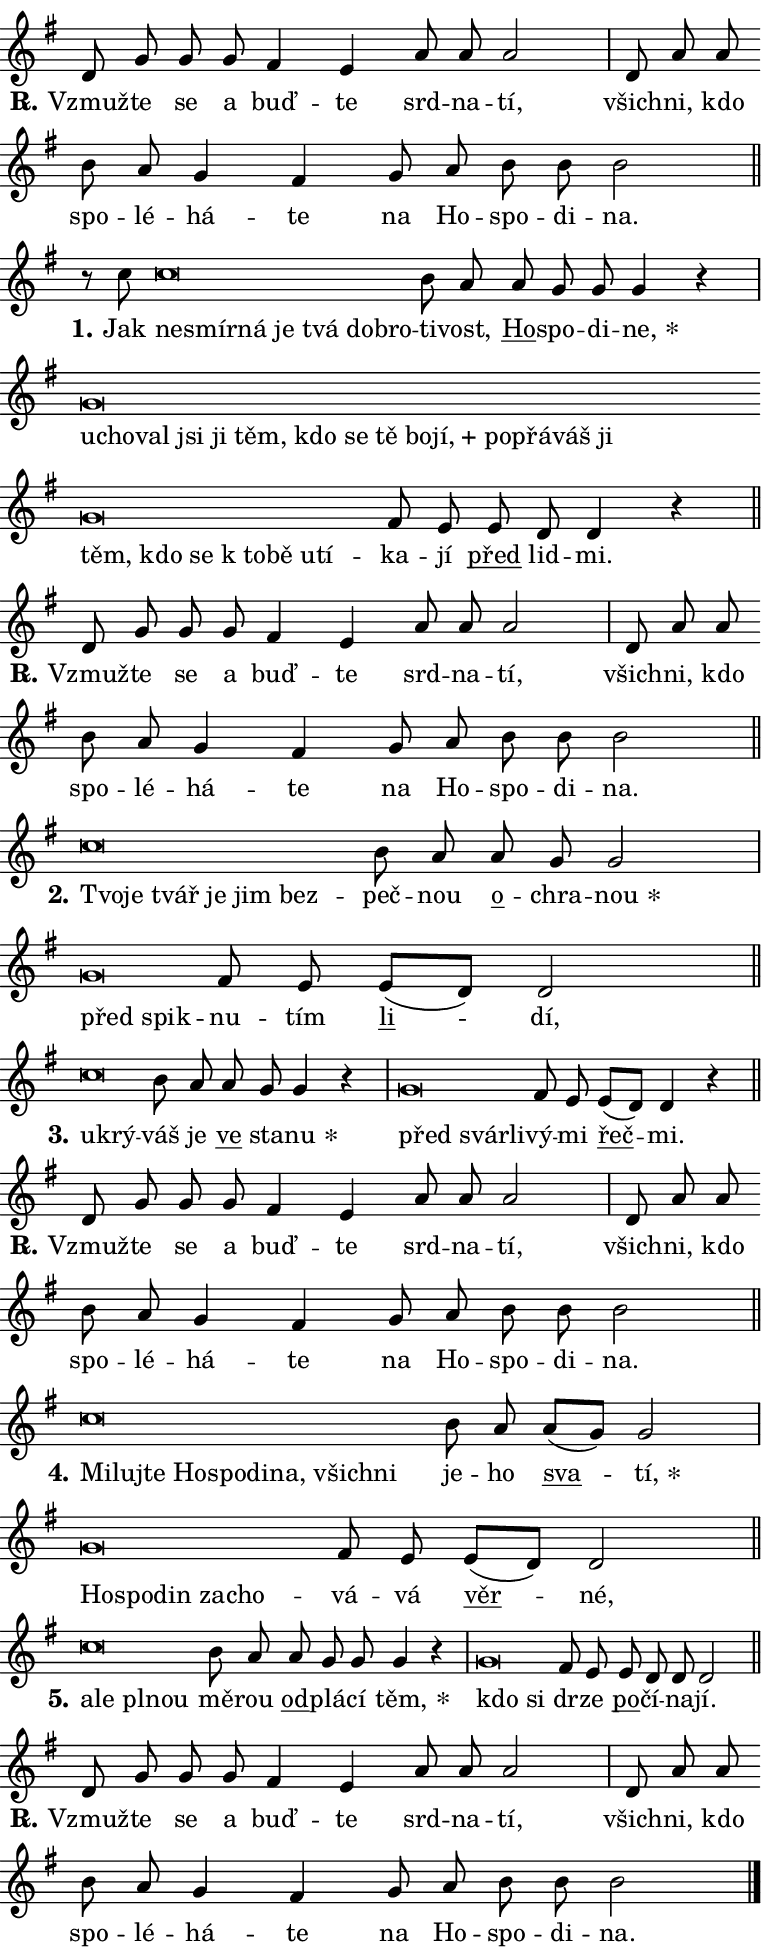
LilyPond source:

\version "2.24.0"
\header { tagline = "" }
\paper {
  indent = 0\cm
  top-margin = 0\cm
  right-margin = 0.13\cm % to fit lyric hyphens
  bottom-margin = 0\cm
  left-margin = 0\cm
  paper-width = 13\cm
  page-breaking = #ly:one-page-breaking
  system-system-spacing.basic-distance = #11
  score-system-spacing.basic-distance = #11
  ragged-last = ##f
}


%% Author: Thomas Morley
%% https://lists.gnu.org/archive/html/lilypond-user/2020-05/msg00002.html
#(define (line-position grob)
"Returns position of @var[grob} in current system:
   @code{'start}, if at first time-step
   @code{'end}, if at last time-step
   @code{'middle} otherwise
"
  (let* ((col (ly:item-get-column grob))
         (ln (ly:grob-object col 'left-neighbor))
         (rn (ly:grob-object col 'right-neighbor))
         (col-to-check-left (if (ly:grob? ln) ln col))
         (col-to-check-right (if (ly:grob? rn) rn col))
         (break-dir-left
           (and
             (ly:grob-property col-to-check-left 'non-musical #f)
             (ly:item-break-dir col-to-check-left)))
         (break-dir-right
           (and
             (ly:grob-property col-to-check-right 'non-musical #f)
             (ly:item-break-dir col-to-check-right))))
        (cond ((eqv? 1 break-dir-left) 'start)
              ((eqv? -1 break-dir-right) 'end)
              (else 'middle))))

#(define (tranparent-at-line-position vctor)
  (lambda (grob)
  "Relying on @code{line-position} select the relevant enry from @var{vctor}.
Used to determine transparency,"
    (case (line-position grob)
      ((end) (not (vector-ref vctor 0)))
      ((middle) (not (vector-ref vctor 1)))
      ((start) (not (vector-ref vctor 2))))))

noteHeadBreakVisibility =
#(define-music-function (break-visibility)(vector?)
"Makes @code{NoteHead}s transparent relying on @var{break-visibility}"
#{
  \override NoteHead.transparent =
    #(tranparent-at-line-position break-visibility)
#})

#(define delete-ledgers-for-transparent-note-heads
  (lambda (grob)
    "Reads whether a @code{NoteHead} is transparent.
If so this @code{NoteHead} is removed from @code{'note-heads} from
@var{grob}, which is supposed to be @code{LedgerLineSpanner}.
As a result ledgers are not printed for this @code{NoteHead}"
    (let* ((nhds-array (ly:grob-object grob 'note-heads))
           (nhds-list
             (if (ly:grob-array? nhds-array)
                 (ly:grob-array->list nhds-array)
                 '()))
           ;; Relies on the transparent-property being done before
           ;; Staff.LedgerLineSpanner.after-line-breaking is executed.
           ;; This is fragile ...
           (to-keep
             (remove
               (lambda (nhd)
                 (ly:grob-property nhd 'transparent #f))
               nhds-list)))
      ;; TODO find a better method to iterate over grob-arrays, similiar
      ;; to filter/remove etc for lists
      ;; For now rebuilt from scratch
      (set! (ly:grob-object grob 'note-heads)  '())
      (for-each
        (lambda (nhd)
          (ly:pointer-group-interface::add-grob grob 'note-heads nhd))
        to-keep))))

squashNotes = {
  \override NoteHead.X-extent = #'(-0.2 . 0.2)
  \override NoteHead.Y-extent = #'(-0.75 . 0)
  \override NoteHead.stencil =
    #(lambda (grob)
       (let ((pos (ly:grob-property grob 'staff-position)))
         (begin
           (if (< pos -7) (display "ERROR: Lower brevis then expected\n") (display ""))
           (if (<= pos -6) ly:text-interface::print ly:note-head::print))))
}
unSquashNotes = {
  \revert NoteHead.X-extent
  \revert NoteHead.Y-extent
  \revert NoteHead.stencil
}

hideNotes = \noteHeadBreakVisibility #begin-of-line-visible
unHideNotes = \noteHeadBreakVisibility #all-visible

% work-around for resetting accidentals
% https://lilypond.org/doc/v2.23/Documentation/notation/displaying-rhythms#unmetered-music
cadenzaMeasure = {
  \cadenzaOff
  \partial 1024 s1024
  \cadenzaOn
}

#(define-markup-command (accent layout props text) (markup?)
  "Underline accented syllable"
  (interpret-markup layout props
    #{\markup \override #'(offset . 4.3) \underline { #text }#}))

responsum = \markup \concat {
  "R" \hspace #-1.05 \path #0.1 #'((moveto 0 0.07) (lineto 0.9 0.8)) \hspace #0.05 "."
}

spaceSize = #0.6828661417322834 % exact space size for TeX Gyre Schola

\layout {
  \context {
    \Staff
    \remove "Time_signature_engraver"
    \override LedgerLineSpanner.after-line-breaking = #delete-ledgers-for-transparent-note-heads
  }
  \context {
    \Lyrics {
      \override LyricSpace.minimum-distance = \spaceSize
      \override LyricText.font-name = #"TeX Gyre Schola"
      \override LyricText.font-size = 1
      \override StanzaNumber.font-name = #"TeX Gyre Schola Bold"
      \override StanzaNumber.font-size = 1
    }
  }
  \context {
    \Score 
    \override NoteHead.text =
      #(lambda (grob) 
        (let ((pos (ly:grob-property grob 'staff-position)))
          #{\markup {
            \combine
              \halign #-0.55 \raise #(if (= pos -6) 0 0.5) \override #'(thickness . 2) \draw-line #'(3.2 . 0)
              \musicglyph "noteheads.sM1"
          }#}))
  }
}

% magnetic-lyrics.ily
%
%   written by
%     Jean Abou Samra <jean@abou-samra.fr>
%     Werner Lemberg <wl@gnu.org>
%
%   adapted by
%     Jiri Hon <jiri.hon@gmail.com>
%
% Version 2022-Apr-15

% https://www.mail-archive.com/lilypond-user@gnu.org/msg149350.html

#(define (Left_hyphen_pointer_engraver context)
   "Collect syllable-hyphen-syllable occurrences in lyrics and store
them in properties.  This engraver only looks to the left.  For
example, if the lyrics input is @code{foo -- bar}, it does the
following.

@itemize @bullet
@item
Set the @code{text} property of the @code{LyricHyphen} grob between
@q{foo} and @q{bar} to @code{foo}.

@item
Set the @code{left-hyphen} property of the @code{LyricText} grob with
text @q{foo} to the @code{LyricHyphen} grob between @q{foo} and
@q{bar}.
@end itemize

Use this auxiliary engraver in combination with the
@code{lyric-@/text::@/apply-@/magnetic-@/offset!} hook."
   (let ((hyphen #f)
         (text #f))
     (make-engraver
      (acknowledgers
       ((lyric-syllable-interface engraver grob source-engraver)
        (set! text grob)))
      (end-acknowledgers
       ((lyric-hyphen-interface engraver grob source-engraver)
        ;(when (not (grob::has-interface grob 'lyric-space-interface))
          (set! hyphen grob)));)
      ((stop-translation-timestep engraver)
       (when (and text hyphen)
         (ly:grob-set-object! text 'left-hyphen hyphen))
       (set! text #f)
       (set! hyphen #f)))))

#(define (lyric-text::apply-magnetic-offset! grob)
   "If the space between two syllables is less than the value in
property @code{LyricText@/.details@/.squash-threshold}, move the right
syllable to the left so that it gets concatenated with the left
syllable.

Use this function as a hook for
@code{LyricText@/.after-@/line-@/breaking} if the
@code{Left_@/hyphen_@/pointer_@/engraver} is active."
   (let ((hyphen (ly:grob-object grob 'left-hyphen #f)))
     (when hyphen
       (let ((left-text (ly:spanner-bound hyphen LEFT)))
         (when (grob::has-interface left-text 'lyric-syllable-interface)
           (let* ((common (ly:grob-common-refpoint grob left-text X))
                  (this-x-ext (ly:grob-extent grob common X))
                  (left-x-ext
                   (begin
                     ;; Trigger magnetism for left-text.
                     (ly:grob-property left-text 'after-line-breaking)
                     (ly:grob-extent left-text common X)))
                  ;; `delta` is the gap width between two syllables.
                  (delta (- (interval-start this-x-ext)
                            (interval-end left-x-ext)))
                  (details (ly:grob-property grob 'details))
                  (threshold (assoc-get 'squash-threshold details 0.2)))
             (when (< delta threshold)
               (let* (;; We have to manipulate the input text so that
                      ;; ligatures crossing syllable boundaries are not
                      ;; disabled.  For languages based on the Latin
                      ;; script this is essentially a beautification.
                      ;; However, for non-Western scripts it can be a
                      ;; necessity.
                      (lt (ly:grob-property left-text 'text))
                      (rt (ly:grob-property grob 'text))
                      (is-space (grob::has-interface hyphen 'lyric-space-interface))
                      (space (if is-space " " ""))
                      (extra-delta (if is-space spaceSize 0))
                      ;; Append new syllable.
                      (ltrt-space (if (and (string? lt) (string? rt))
                                (string-append lt space rt)
                                (make-concat-markup (list lt space rt))))
                      ;; Right-align `ltrt` to the right side.
                      (ltrt-space-markup (grob-interpret-markup
                               grob
                               (make-translate-markup
                                (cons (interval-length this-x-ext) 0)
                                (make-right-align-markup ltrt-space)))))
                 (begin
                   ;; Don't print `left-text`.
                   (ly:grob-set-property! left-text 'stencil #f)
                   ;; Set text and stencil (which holds all collected
                   ;; syllables so far) and shift it to the left.
                   (ly:grob-set-property! grob 'text ltrt-space)
                   (ly:grob-set-property! grob 'stencil ltrt-space-markup)
                   (ly:grob-translate-axis! grob (- (- delta extra-delta)) X))))))))))


#(define (lyric-hyphen::displace-bounds-first grob)
   ;; Make very sure this callback isn't triggered too early.
   (let ((left (ly:spanner-bound grob LEFT))
         (right (ly:spanner-bound grob RIGHT)))
     (ly:grob-property left 'after-line-breaking)
     (ly:grob-property right 'after-line-breaking)
     (ly:lyric-hyphen::print grob)))

squashThreshold = #0.4

\layout {
  \context {
    \Lyrics
    \consists #Left_hyphen_pointer_engraver
    \override LyricText.after-line-breaking =
      #lyric-text::apply-magnetic-offset!
    \override LyricHyphen.stencil = #lyric-hyphen::displace-bounds-first
    \override LyricText.details.squash-threshold = \squashThreshold
    \override LyricHyphen.minimum-distance = 0
    \override LyricHyphen.minimum-length = \squashThreshold
  }
}

squashText = \override LyricText.details.squash-threshold = 9999
unSquashText = \override LyricText.details.squash-threshold = \squashThreshold

leftText = \override LyricText.self-alignment-X = #LEFT
unLeftText = \revert LyricText.self-alignment-X

starOffset = #(lambda (grob) 
                (let ((x_offset (ly:self-alignment-interface::aligned-on-x-parent grob)))
                  (if (= x_offset 0) 0 (+ x_offset 1.2))))

star = #(define-music-function (syllable)(string?)
"Append star separator at the end of a syllable"
#{
  \once \override LyricText.X-offset = #starOffset
  \lyricmode { \markup {
    #syllable
    \override #'((font-name . "TeX Gyre Schola Bold")) \hspace #0.2 \lower #0.65 \larger "*"
  } }
#})

starAccent = #(define-music-function (syllable)(string?)
"Append star separator at the end of a syllable and make accent"
#{
  \once \override LyricText.X-offset = #starOffset
  \lyricmode { \markup {
    \accent #syllable
    \override #'((font-name . "TeX Gyre Schola Bold")) \hspace #0.2 \lower #0.65 \larger "*"
  } }
#})

breath = #(define-music-function (syllable)(string?)
"Append breathing indicator at the end of a syllable"
#{
  \lyricmode { \markup { #syllable "+" } }
#})

optionalBreath = #(define-music-function (syllable)(string?)
"Append optional breathing indicator at the end of a syllable"
#{
  \lyricmode { \markup { #syllable "(+)" } }
#})


\score {
    <<
        \new Voice = "melody" { \cadenzaOn \key g \major \relative { d'8 g g g fis4 e a8 a a2 \cadenzaMeasure \bar "|" d,8 a' a \bar "" b a \bar "" g4 fis \bar "" g8 a b b b2 \cadenzaMeasure \bar "||" \break } }
        \new Lyrics \lyricsto "melody" { \lyricmode { \set stanza = \responsum
Vzmuž -- te se a buď -- te srd -- na -- tí, všich -- ni, kdo spo -- lé -- há -- te na Ho -- spo -- di -- na. } }
    >>
    \layout {}
}

\score {
    <<
        \new Voice = "melody" { \cadenzaOn \key g \major \relative { r8 c''8 \squashNotes c\breve*1/16 \hideNotes \breve*1/16 \bar "" \breve*1/16 \bar "" \breve*1/16 \bar "" \breve*1/16 \bar "" \breve*1/16 \breve*1/16 \bar "" \unHideNotes \unSquashNotes b8 a \bar "" a g g g4 r \cadenzaMeasure \bar "|" \squashNotes g\breve*1/16 \hideNotes \breve*1/16 \bar "" \breve*1/16 \bar "" \breve*1/16 \bar "" \breve*1/16 \bar "" \breve*1/16 \bar "" \breve*1/16 \bar "" \breve*1/16 \bar "" \breve*1/16 \bar "" \breve*1/16 \bar "" \breve*1/16 \bar "" \breve*1/16 \bar "" \breve*1/16 \bar "" \breve*1/16 \bar "" \breve*1/16 \bar "" \breve*1/16 \bar "" \breve*1/16 \bar "" \breve*1/16 \bar "" \breve*1/16 \bar "" \breve*1/16 \bar "" \breve*1/16 \breve*1/16 \bar "" \unHideNotes \unSquashNotes fis8 e \bar "" e d d4 r \cadenzaMeasure \bar "||" \break } }
        \new Lyrics \lyricsto "melody" { \lyricmode { \set stanza = "1."
Jak \leftText ne -- \squashText smír -- ná je tvá dob -- ro -- \unLeftText \unSquashText ti -- vost, \markup \accent Ho -- spo -- di -- \star ne, \leftText u -- \squashText cho -- val jsi ji těm, kdo se tě bo -- \breath "jí," po -- přá -- váš ji těm, kdo se "k to" -- bě u -- tí -- \unLeftText \unSquashText ka -- jí \markup \accent před lid -- mi. } }
    >>
    \layout {}
}

\score {
    <<
        \new Voice = "melody" { \cadenzaOn \key g \major \relative { d'8 g g g fis4 e a8 a a2 \cadenzaMeasure \bar "|" d,8 a' a \bar "" b a \bar "" g4 fis \bar "" g8 a b b b2 \cadenzaMeasure \bar "||" \break } }
        \new Lyrics \lyricsto "melody" { \lyricmode { \set stanza = \responsum
Vzmuž -- te se a buď -- te srd -- na -- tí, všich -- ni, kdo spo -- lé -- há -- te na Ho -- spo -- di -- na. } }
    >>
    \layout {}
}

\score {
    <<
        \new Voice = "melody" { \cadenzaOn \key g \major \relative { \squashNotes c''\breve*1/16 \hideNotes \breve*1/16 \bar "" \breve*1/16 \bar "" \breve*1/16 \bar "" \breve*1/16 \breve*1/16 \bar "" \unHideNotes \unSquashNotes b8 a \bar "" a g g2 \cadenzaMeasure \bar "|" \squashNotes g\breve*1/16 \hideNotes \breve*1/16 \bar "" \unHideNotes \unSquashNotes fis8 e \bar "" e[( d)] d2 \cadenzaMeasure \bar "||" \break } }
        \new Lyrics \lyricsto "melody" { \lyricmode { \set stanza = "2."
\leftText Tvo -- \squashText je tvář je jim bez -- \unLeftText \unSquashText peč -- nou \markup \accent o -- chra -- \star nou \leftText před \squashText spik -- \unLeftText \unSquashText nu -- tím \markup \accent li -- dí, } }
    >>
    \layout {}
}

\score {
    <<
        \new Voice = "melody" { \cadenzaOn \key g \major \relative { \squashNotes c''\breve*1/16 \hideNotes \breve*1/16 \bar "" \unHideNotes \unSquashNotes b8 a \bar "" a g g4 r \cadenzaMeasure \bar "|" \squashNotes g\breve*1/16 \hideNotes \breve*1/16 \breve*1/16 \bar "" \unHideNotes \unSquashNotes fis8 e \bar "" e[( d)] d4 r \cadenzaMeasure \bar "||" \break } }
        \new Lyrics \lyricsto "melody" { \lyricmode { \set stanza = "3."
\leftText u -- \squashText krý -- \unLeftText \unSquashText váš je \markup \accent ve sta -- \star nu \leftText před \squashText svár -- li -- \unLeftText \unSquashText vý -- mi \markup \accent řeč -- mi. } }
    >>
    \layout {}
}

\score {
    <<
        \new Voice = "melody" { \cadenzaOn \key g \major \relative { d'8 g g g fis4 e a8 a a2 \cadenzaMeasure \bar "|" d,8 a' a \bar "" b a \bar "" g4 fis \bar "" g8 a b b b2 \cadenzaMeasure \bar "||" \break } }
        \new Lyrics \lyricsto "melody" { \lyricmode { \set stanza = \responsum
Vzmuž -- te se a buď -- te srd -- na -- tí, všich -- ni, kdo spo -- lé -- há -- te na Ho -- spo -- di -- na. } }
    >>
    \layout {}
}

\score {
    <<
        \new Voice = "melody" { \cadenzaOn \key g \major \relative { \squashNotes c''\breve*1/16 \hideNotes \breve*1/16 \bar "" \breve*1/16 \bar "" \breve*1/16 \bar "" \breve*1/16 \bar "" \breve*1/16 \bar "" \breve*1/16 \bar "" \breve*1/16 \breve*1/16 \bar "" \unHideNotes \unSquashNotes b8 a \bar "" a[( g)] g2 \cadenzaMeasure \bar "|" \squashNotes g\breve*1/16 \hideNotes \breve*1/16 \bar "" \breve*1/16 \bar "" \breve*1/16 \breve*1/16 \bar "" \unHideNotes \unSquashNotes fis8 e \bar "" e[( d)] d2 \cadenzaMeasure \bar "||" \break } }
        \new Lyrics \lyricsto "melody" { \lyricmode { \set stanza = "4."
\leftText Mi -- \squashText luj -- te Ho -- spo -- di -- na, všich -- ni \unLeftText \unSquashText je -- ho \markup \accent sva -- \star tí, \leftText Ho -- \squashText spo -- din za -- cho -- \unLeftText \unSquashText vá -- vá \markup \accent věr -- né, } }
    >>
    \layout {}
}

\score {
    <<
        \new Voice = "melody" { \cadenzaOn \key g \major \relative { \squashNotes c''\breve*1/16 \hideNotes \breve*1/16 \bar "" \breve*1/16 \breve*1/16 \bar "" \unHideNotes \unSquashNotes b8 a \bar "" a g g g4 r \cadenzaMeasure \bar "|" \squashNotes g\breve*1/16 \hideNotes \breve*1/16 \bar "" \unHideNotes \unSquashNotes fis8 e \bar "" e d d d2 \cadenzaMeasure \bar "||" \break } }
        \new Lyrics \lyricsto "melody" { \lyricmode { \set stanza = "5."
\leftText a -- \squashText le pl -- nou \unLeftText \unSquashText mě -- rou \markup \accent od -- plá -- cí \star těm, \leftText kdo \squashText si \unLeftText \unSquashText dr -- ze \markup \accent po -- čí -- na -- jí. } }
    >>
    \layout {}
}

\score {
    <<
        \new Voice = "melody" { \cadenzaOn \key g \major \relative { d'8 g g g fis4 e a8 a a2 \cadenzaMeasure \bar "|" d,8 a' a \bar "" b a \bar "" g4 fis \bar "" g8 a b b b2 \cadenzaMeasure \bar "||" \break } \bar "|." }
        \new Lyrics \lyricsto "melody" { \lyricmode { \set stanza = \responsum
Vzmuž -- te se a buď -- te srd -- na -- tí, všich -- ni, kdo spo -- lé -- há -- te na Ho -- spo -- di -- na. } }
    >>
    \layout {}
}
